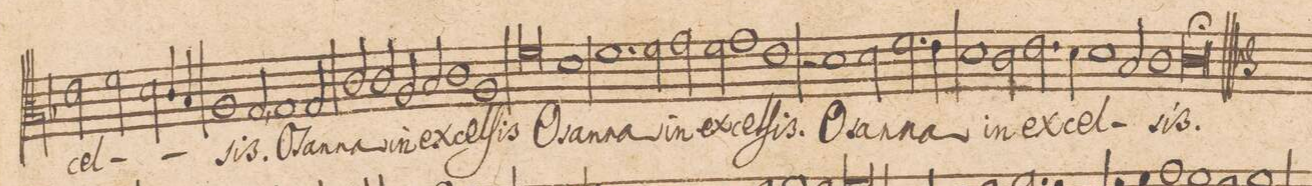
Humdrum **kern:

**kern	**text
*I"ALTVS.	*
*clefC3	*
*k[b-]	*
*met(C|)	*
*M2/1	*
2e\	cel-
2f\	.
2d\	.
4c/	.
4B-/	.
=64-	=64-
1A	.
2G,/	sis.
1G	O-
=65-	=65-
2G/	-san-
2c/	.
2c/	-na
=66-	=66-
2A/	in
2B-/	ex-
1c	-cel-
=67-	=67-
1A	-ſis
0f	O-
=68-	=68-
1d	-san-
=69-	=69-
1.f	-na
2f\	in
=70-	=70-
2g\	ex-
2f\	.
1g	-cel-
=71-	=71-
1e	-ſis.
2r	.
1d	O-
=72-	=72-
2d\	-san-
2.f\	-na
4e\	.
=73-	=73-
1d	in
2c\	ex-
2.e\	-cel-
=74-	=74-
4d\	.
1d	.
2B-/	.
=75-	=75-
1c	.
1cl;	-sis.
*-	*-
